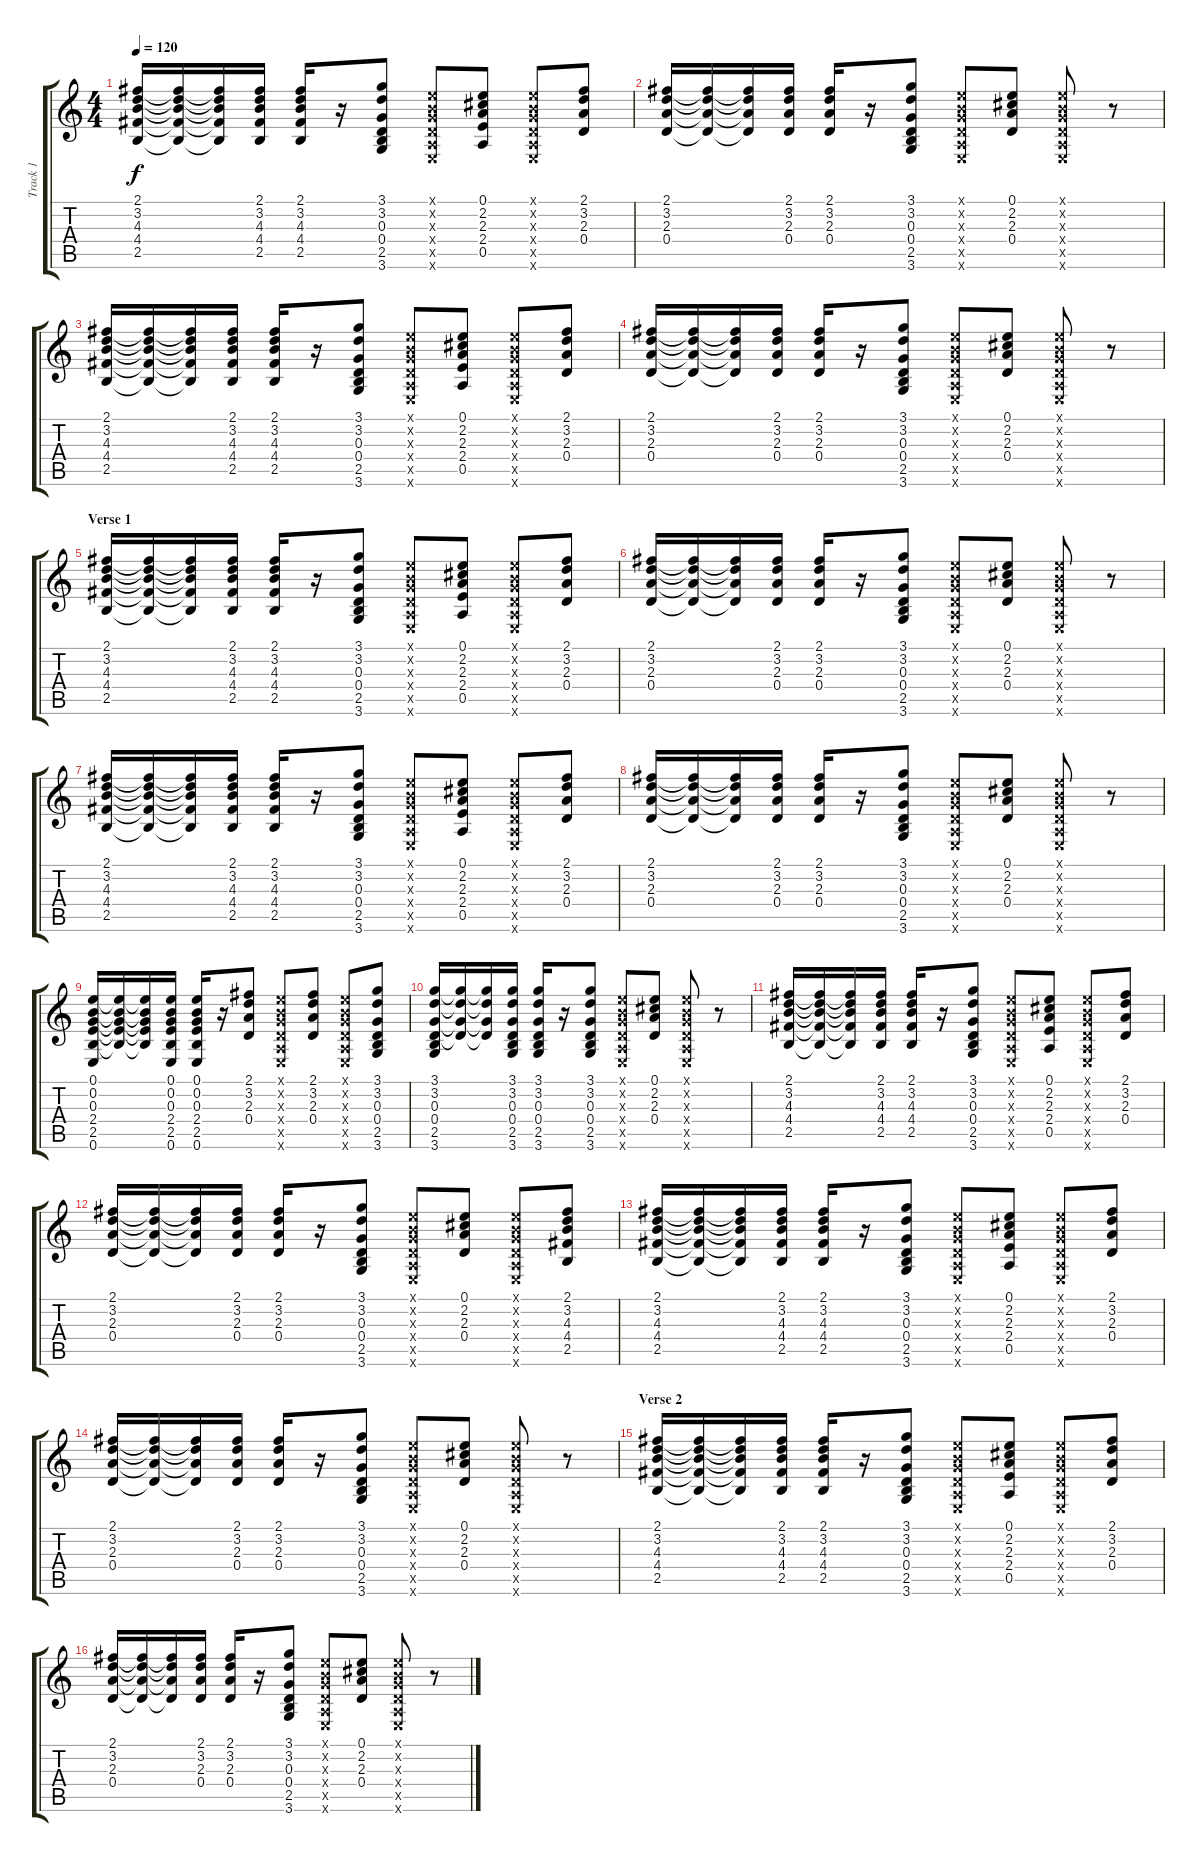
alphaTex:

\track ("Track 1" "Track 1") {instrument acousticguitarnylon}
\staff {score tabs}
\tuning (E4 B3 G3 D3 A2 E2) {hide}
\ts (4 4)
\tempo 120
\clef g2
\ks c
(2.1 3.2 4.3 4.4 2.5).16{dy f instrument acousticguitarnylon} (2.1{t} 3.2{t} 4.3{t} 4.4{t} 2.5{t}).16 (2.1{t} 3.2{t} 4.3{t} 4.4{t} 2.5{t}).16 (2.1 3.2 4.3 4.4 2.5).16 (2.1 3.2 4.3 4.4 2.5).16 r.16 (3.1 3.2 0.3 0.4 2.5 3.6).8 (0.1{x} 0.2{x} 0.3{x} 0.4{x} 0.5{x} 0.6{x}).8 (0.1 2.2 2.3 2.4 0.5).8 (0.1{x} 0.2{x} 0.3{x} 0.4{x} 0.5{x} 0.6{x}).8 (2.1 3.2 2.3 0.4).8 |
(2.1 3.2 2.3 0.4).16 (2.1{t} 3.2{t} 2.3{t} 0.4{t}).16 (2.1{t} 3.2{t} 2.3{t} 0.4{t}).16 (2.1 3.2 2.3 0.4).16 (2.1 3.2 2.3 0.4).16 r.16 (3.1 3.2 0.3 0.4 2.5 3.6).8 (0.1{x} 0.2{x} 0.3{x} 0.4{x} 0.5{x} 0.6{x}).8 (0.1 2.2 2.3 0.4).8 (0.1{x} 0.2{x} 0.3{x} 0.4{x} 0.5{x} 0.6{x}).8 r.8 |
(2.1 3.2 4.3 4.4 2.5).16 (2.1{t} 3.2{t} 4.3{t} 4.4{t} 2.5{t}).16 (2.1{t} 3.2{t} 4.3{t} 4.4{t} 2.5{t}).16 (2.1 3.2 4.3 4.4 2.5).16 (2.1 3.2 4.3 4.4 2.5).16 r.16 (3.1 3.2 0.3 0.4 2.5 3.6).8 (0.1{x} 0.2{x} 0.3{x} 0.4{x} 0.5{x} 0.6{x}).8 (0.1 2.2 2.3 2.4 0.5).8 (0.1{x} 0.2{x} 0.3{x} 0.4{x} 0.5{x} 0.6{x}).8 (2.1 3.2 2.3 0.4).8 |
(2.1 3.2 2.3 0.4).16 (2.1{t} 3.2{t} 2.3{t} 0.4{t}).16 (2.1{t} 3.2{t} 2.3{t} 0.4{t}).16 (2.1 3.2 2.3 0.4).16 (2.1 3.2 2.3 0.4).16 r.16 (3.1 3.2 0.3 0.4 2.5 3.6).8 (0.1{x} 0.2{x} 0.3{x} 0.4{x} 0.5{x} 0.6{x}).8 (0.1 2.2 2.3 0.4).8 (0.1{x} 0.2{x} 0.3{x} 0.4{x} 0.5{x} 0.6{x}).8 r.8 |
\section ("" "Verse 1")
(2.1 3.2 4.3 4.4 2.5).16 (2.1{t} 3.2{t} 4.3{t} 4.4{t} 2.5{t}).16 (2.1{t} 3.2{t} 4.3{t} 4.4{t} 2.5{t}).16 (2.1 3.2 4.3 4.4 2.5).16 (2.1 3.2 4.3 4.4 2.5).16 r.16 (3.1 3.2 0.3 0.4 2.5 3.6).8 (0.1{x} 0.2{x} 0.3{x} 0.4{x} 0.5{x} 0.6{x}).8 (0.1 2.2 2.3 2.4 0.5).8 (0.1{x} 0.2{x} 0.3{x} 0.4{x} 0.5{x} 0.6{x}).8 (2.1 3.2 2.3 0.4).8 |
(2.1 3.2 2.3 0.4).16 (2.1{t} 3.2{t} 2.3{t} 0.4{t}).16 (2.1{t} 3.2{t} 2.3{t} 0.4{t}).16 (2.1 3.2 2.3 0.4).16 (2.1 3.2 2.3 0.4).16 r.16 (3.1 3.2 0.3 0.4 2.5 3.6).8 (0.1{x} 0.2{x} 0.3{x} 0.4{x} 0.5{x} 0.6{x}).8 (0.1 2.2 2.3 0.4).8 (0.1{x} 0.2{x} 0.3{x} 0.4{x} 0.5{x} 0.6{x}).8 r.8 |
(2.1 3.2 4.3 4.4 2.5).16 (2.1{t} 3.2{t} 4.3{t} 4.4{t} 2.5{t}).16 (2.1{t} 3.2{t} 4.3{t} 4.4{t} 2.5{t}).16 (2.1 3.2 4.3 4.4 2.5).16 (2.1 3.2 4.3 4.4 2.5).16 r.16 (3.1 3.2 0.3 0.4 2.5 3.6).8 (0.1{x} 0.2{x} 0.3{x} 0.4{x} 0.5{x} 0.6{x}).8 (0.1 2.2 2.3 2.4 0.5).8 (0.1{x} 0.2{x} 0.3{x} 0.4{x} 0.5{x} 0.6{x}).8 (2.1 3.2 2.3 0.4).8 |
(2.1 3.2 2.3 0.4).16 (2.1{t} 3.2{t} 2.3{t} 0.4{t}).16 (2.1{t} 3.2{t} 2.3{t} 0.4{t}).16 (2.1 3.2 2.3 0.4).16 (2.1 3.2 2.3 0.4).16 r.16 (3.1 3.2 0.3 0.4 2.5 3.6).8 (0.1{x} 0.2{x} 0.3{x} 0.4{x} 0.5{x} 0.6{x}).8 (0.1 2.2 2.3 0.4).8 (0.1{x} 0.2{x} 0.3{x} 0.4{x} 0.5{x} 0.6{x}).8 r.8 |
(0.1 0.2 0.3 2.4 2.5 0.6).16 (0.1{t} 0.2{t} 0.3{t} 2.4{t} 2.5{t}).16 (0.1{t} 0.2{t} 0.3{t} 2.4{t} 2.5{t}).16 (0.1 0.2 0.3 2.4 2.5 0.6).16 (0.1 0.2 0.3 2.4 2.5 0.6).16 r.16 (2.1 3.2 2.3 0.4).8 (0.1{x} 0.2{x} 0.3{x} 0.4{x} 0.5{x} 0.6{x}).8 (2.1 3.2 2.3 0.4).8 (0.1{x} 0.2{x} 0.3{x} 0.4{x} 0.5{x} 0.6{x}).8 (3.1 3.2 0.3 0.4 2.5 3.6).8 |
(3.1 3.2 0.3 0.4 2.5 3.6).16 (3.1{t} 3.2{t} 0.3{t} 0.4{t}).16 (3.1{t} 3.2{t} 0.3{t} 0.4{t}).16 (3.1 3.2 0.3 0.4 2.5 3.6).16 (3.1 3.2 0.3 0.4 2.5 3.6).16 r.16 (3.1 3.2 0.3 0.4 2.5 3.6).8 (0.1{x} 0.2{x} 0.3{x} 0.4{x} 0.5{x} 0.6{x}).8 (0.1 2.2 2.3 0.4).8 (0.1{x} 0.2{x} 0.3{x} 0.4{x} 0.5{x} 0.6{x}).8 r.8 |
(2.1 3.2 4.3 4.4 2.5).16 (2.1{t} 3.2{t} 4.3{t} 4.4{t} 2.5{t}).16 (2.1{t} 3.2{t} 4.3{t} 4.4{t} 2.5{t}).16 (2.1 3.2 4.3 4.4 2.5).16 (2.1 3.2 4.3 4.4 2.5).16 r.16 (3.1 3.2 0.3 0.4 2.5 3.6).8 (0.1{x} 0.2{x} 0.3{x} 0.4{x} 0.5{x} 0.6{x}).8 (0.1 2.2 2.3 2.4 0.5).8 (0.1{x} 0.2{x} 0.3{x} 0.4{x} 0.5{x} 0.6{x}).8 (2.1 3.2 2.3 0.4).8 |
(2.1 3.2 2.3 0.4).16 (2.1{t} 3.2{t} 2.3{t} 0.4{t}).16 (2.1{t} 3.2{t} 2.3{t} 0.4{t}).16 (2.1 3.2 2.3 0.4).16 (2.1 3.2 2.3 0.4).16 r.16 (3.1 3.2 0.3 0.4 2.5 3.6).8 (0.1{x} 0.2{x} 0.3{x} 0.4{x} 0.5{x} 0.6{x}).8 (0.1 2.2 2.3 0.4).8 (0.1{x} 0.2{x} 0.3{x} 0.4{x} 0.5{x} 0.6{x}).8 (2.1 3.2 4.3 4.4 2.5).8 |
(2.1 3.2 4.3 4.4 2.5).16 (2.1{t} 3.2{t} 4.3{t} 4.4{t} 2.5{t}).16 (2.1{t} 3.2{t} 4.3{t} 4.4{t} 2.5{t}).16 (2.1 3.2 4.3 4.4 2.5).16 (2.1 3.2 4.3 4.4 2.5).16 r.16 (3.1 3.2 0.3 0.4 2.5 3.6).8 (0.1{x} 0.2{x} 0.3{x} 0.4{x} 0.5{x} 0.6{x}).8 (0.1 2.2 2.3 2.4 0.5).8 (0.1{x} 0.2{x} 0.3{x} 0.4{x} 0.5{x} 0.6{x}).8 (2.1 3.2 2.3 0.4).8 |
(2.1 3.2 2.3 0.4).16 (2.1{t} 3.2{t} 2.3{t} 0.4{t}).16 (2.1{t} 3.2{t} 2.3{t} 0.4{t}).16 (2.1 3.2 2.3 0.4).16 (2.1 3.2 2.3 0.4).16 r.16 (3.1 3.2 0.3 0.4 2.5 3.6).8 (0.1{x} 0.2{x} 0.3{x} 0.4{x} 0.5{x} 0.6{x}).8 (0.1 2.2 2.3 0.4).8 (0.1{x} 0.2{x} 0.3{x} 0.4{x} 0.5{x} 0.6{x}).8 r.8 |
\section ("" "Verse 2")
(2.1 3.2 4.3 4.4 2.5).16 (2.1{t} 3.2{t} 4.3{t} 4.4{t} 2.5{t}).16 (2.1{t} 3.2{t} 4.3{t} 4.4{t} 2.5{t}).16 (2.1 3.2 4.3 4.4 2.5).16 (2.1 3.2 4.3 4.4 2.5).16 r.16 (3.1 3.2 0.3 0.4 2.5 3.6).8 (0.1{x} 0.2{x} 0.3{x} 0.4{x} 0.5{x} 0.6{x}).8 (0.1 2.2 2.3 2.4 0.5).8 (0.1{x} 0.2{x} 0.3{x} 0.4{x} 0.5{x} 0.6{x}).8 (2.1 3.2 2.3 0.4).8 |
(2.1 3.2 2.3 0.4).16 (2.1{t} 3.2{t} 2.3{t} 0.4{t}).16 (2.1{t} 3.2{t} 2.3{t} 0.4{t}).16 (2.1 3.2 2.3 0.4).16 (2.1 3.2 2.3 0.4).16 r.16 (3.1 3.2 0.3 0.4 2.5 3.6).8 (0.1{x} 0.2{x} 0.3{x} 0.4{x} 0.5{x} 0.6{x}).8 (0.1 2.2 2.3 0.4).8 (0.1{x} 0.2{x} 0.3{x} 0.4{x} 0.5{x} 0.6{x}).8 r.8
